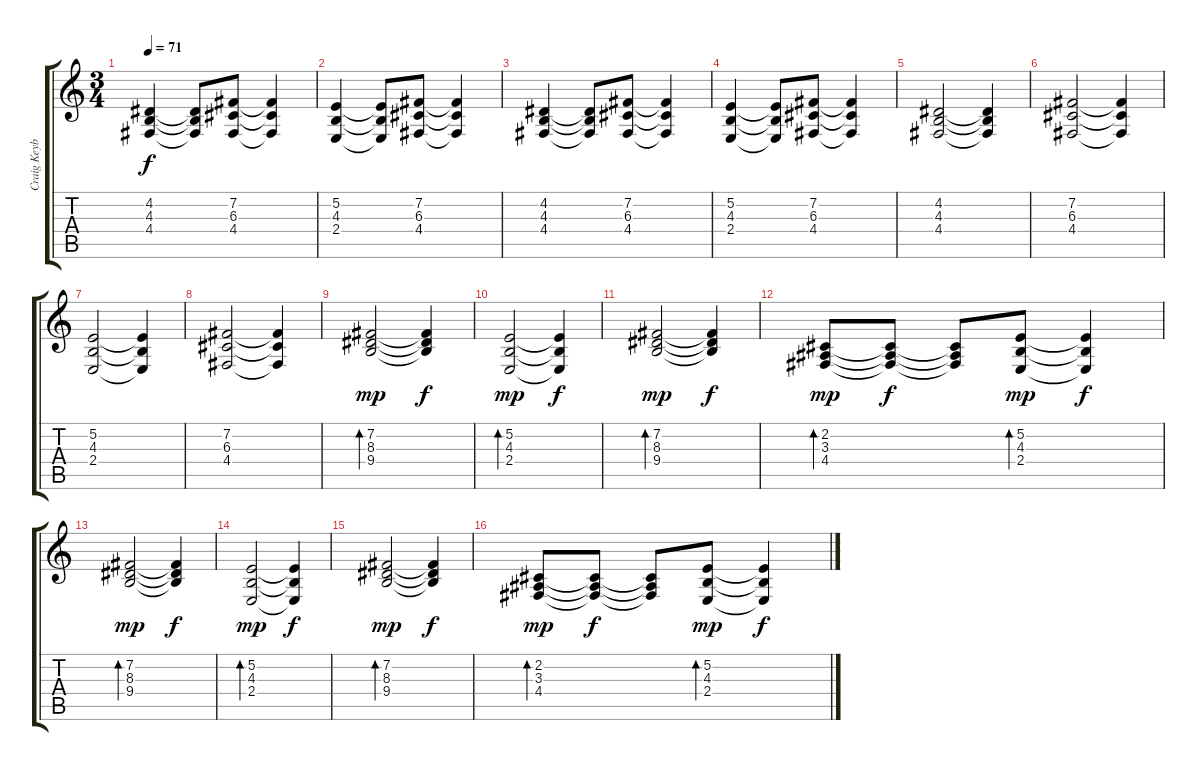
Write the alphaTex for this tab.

\track ("Craig Keyboard" "Craig Keyb") {instrument accordion}
\staff {score tabs}
\tuning (E4 B3 G3 D3 A2 E2) {hide}
\ts (3 4)
\tempo 71
\clef g2
\ks c
(4.2 4.3 4.4).4{dy f} (4.2{t} 4.3{t} 4.4{t}).8 (7.2 6.3 4.4).8 (7.2{t} 6.3{t} 4.4{t}).4 |
(5.2 4.3 2.4).4 (5.2{t} 4.3{t} 2.4{t}).8 (7.2 6.3 4.4).8 (7.2{t} 6.3{t} 4.4{t}).4 |
(4.2 4.3 4.4).4 (4.2{t} 4.3{t} 4.4{t}).8 (7.2 6.3 4.4).8 (7.2{t} 6.3{t} 4.4{t}).4 |
(5.2 4.3 2.4).4 (5.2{t} 4.3{t} 2.4{t}).8 (7.2 6.3 4.4).8 (7.2{t} 6.3{t} 4.4{t}).4 |
(4.2 4.3 4.4).2 (4.2{t} 4.3{t} 4.4{t}).4 |
(7.2 6.3 4.4).2 (7.2{t} 6.3{t} 4.4{t}).4 |
(5.2 4.3 2.4).2 (5.2{t} 4.3{t} 2.4{t}).4 |
(7.2 6.3 4.4).2 (7.2{t} 6.3{t} 4.4{t}).4 |
(7.2 8.3 9.4).2{bd 60 dy mp volume 7 instrument accordion} (7.2{t} 8.3{t} 9.4{t}).4{dy f} |
(5.2 4.3 2.4).2{bd 60 dy mp} (5.2{t} 4.3{t} 2.4{t}).4{dy f} |
(7.2 8.3 9.4).2{bd 60 dy mp} (7.2{t} 8.3{t} 9.4{t}).4{dy f} |
(2.2 3.3 4.4).8{bd 60 dy mp} (2.2{t} 3.3{t} 4.4{t}).8{dy f} (2.2{t} 3.3{t} 4.4{t}).8 (5.2 4.3 2.4).8{bd 60 dy mp} (5.2{t} 4.3{t} 2.4{t}).4{dy f} |
(7.2 8.3 9.4).2{bd 60 dy mp} (7.2{t} 8.3{t} 9.4{t}).4{dy f} |
(5.2 4.3 2.4).2{bd 60 dy mp} (5.2{t} 4.3{t} 2.4{t}).4{dy f} |
(7.2 8.3 9.4).2{bd 60 dy mp} (7.2{t} 8.3{t} 9.4{t}).4{dy f} |
(2.2 3.3 4.4).8{bd 60 dy mp} (2.2{t} 3.3{t} 4.4{t}).8{dy f} (2.2{t} 3.3{t} 4.4{t}).8 (5.2 4.3 2.4).8{bd 60 dy mp} (5.2{t} 4.3{t} 2.4{t}).4{dy f}
